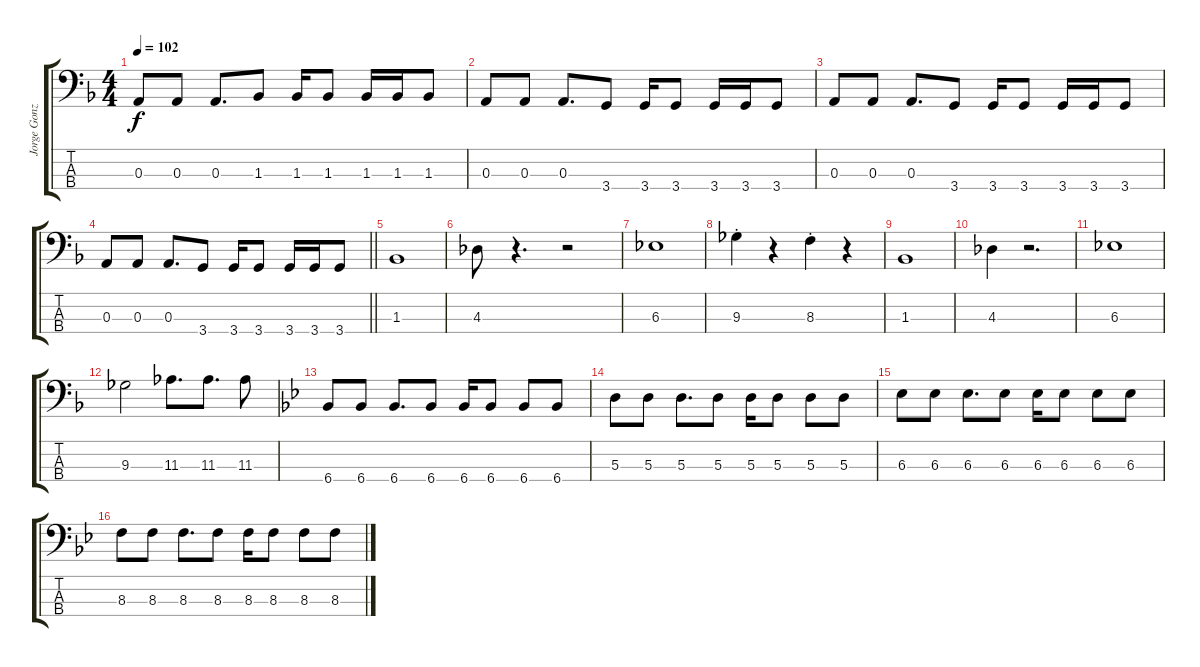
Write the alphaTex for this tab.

\track ("Jorge González (Bajo)" "Jorge Gonz") {instrument electricbasspick}
\staff {score tabs}
\tuning (G2 D2 A1 E1) {hide}
\ts (4 4)
\tempo 102
\clef f4
\ks f
0.3.8{dy f} 0.3.8 0.3.8{d} 1.3.8 1.3.16 1.3.8 1.3.16 1.3.16 1.3.8 |
0.3.8 0.3.8 0.3.8{d} 3.4.8 3.4.16 3.4.8 3.4.16 3.4.16 3.4.8 |
0.3.8 0.3.8 0.3.8{d} 3.4.8 3.4.16 3.4.8 3.4.16 3.4.16 3.4.8 |
\barLineRight lightlight
0.3.8 0.3.8 0.3.8{d} 3.4.8 3.4.16 3.4.8 3.4.16 3.4.16 3.4.8 |
1.3.1 |
4.3.8 r.4{d} r.2 |
6.3.1 |
9.3{st}.4 r.4 8.3{st}.4 r.4 |
1.3.1 |
4.3.4 r.2{d} |
6.3.1 |
9.3.2 11.3.8{d} 11.3.8{d} 11.3.8 |
\ks bb
6.4.8 6.4.8 6.4.8{d} 6.4.8 6.4.16 6.4.8 6.4.8 6.4.8 |
5.3.8 5.3.8 5.3.8{d} 5.3.8 5.3.16 5.3.8 5.3.8 5.3.8 |
6.3.8 6.3.8 6.3.8{d} 6.3.8 6.3.16 6.3.8 6.3.8 6.3.8 |
8.3.8 8.3.8 8.3.8{d} 8.3.8 8.3.16 8.3.8 8.3.8 8.3.8
